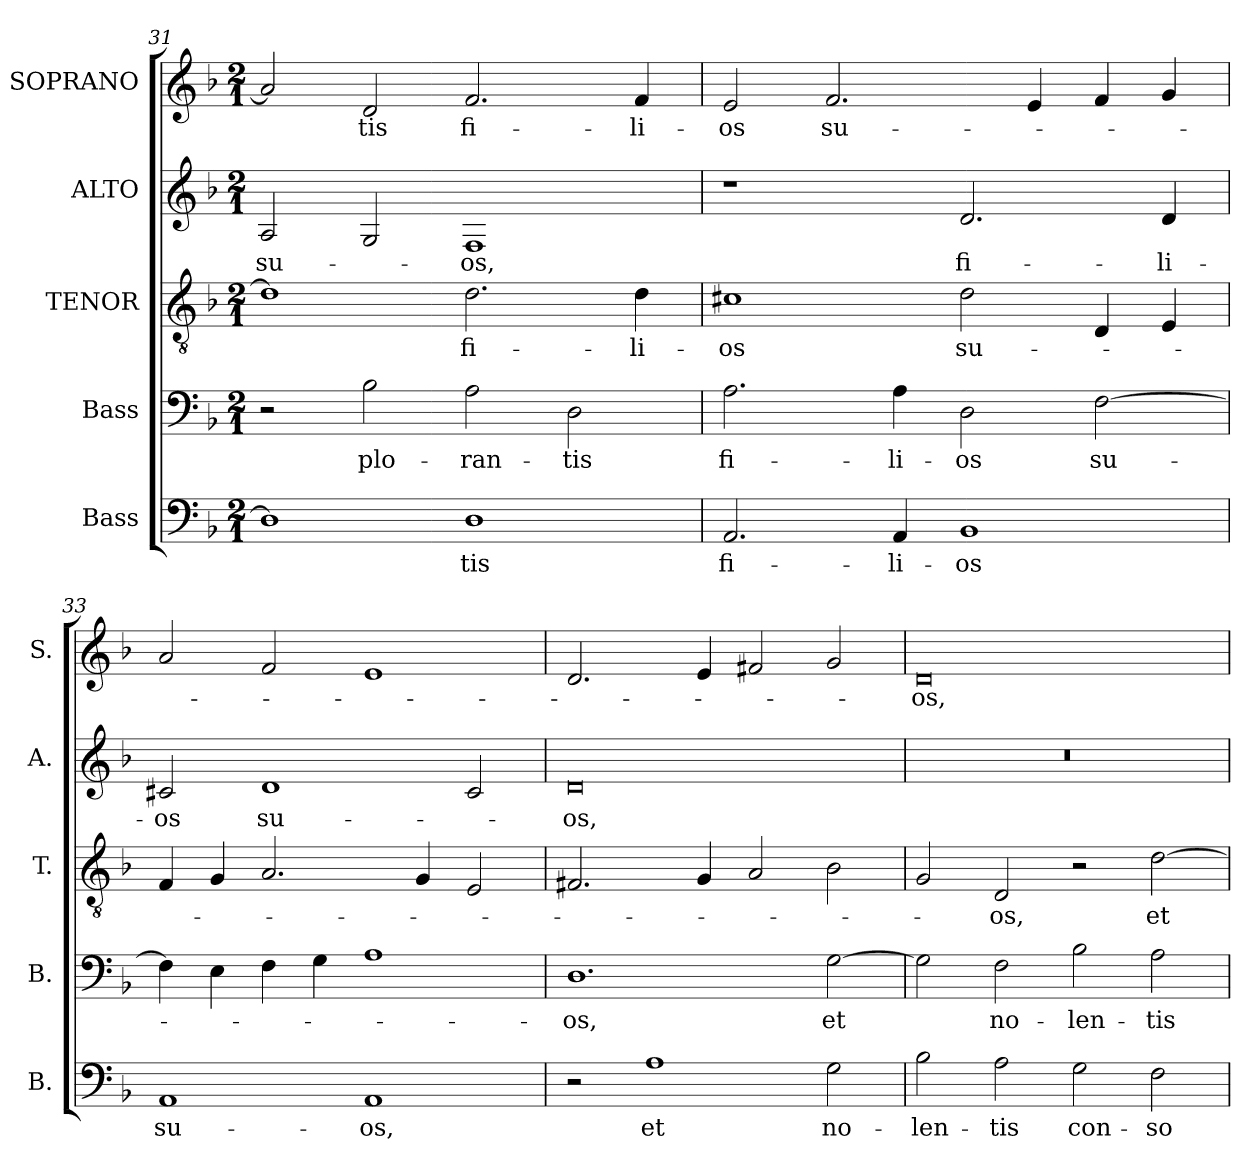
**kern	**text	**kern	**text	**kern	**text	**kern	**text	**kern	**text
*part5	*part5	*part4	*part4	*part3	*part3	*part2	*part2	*part1	*part1
*staff5	*staff5	*staff4	*staff4	*staff3	*staff3	*staff2	*staff2	*staff1	*staff1
*I"Bass	*	*I"Bass	*	*I"TENOR	*	*I"ALTO	*	*I"SOPRANO	*
*I'B.	*	*I'B.	*	*I'T.	*	*I'A.	*	*I'S.	*
*clefF4	*	*clefF4	*	*clefGv2	*	*clefG2	*	*clefG2	*
*	*	*	*	*ITrd7c12	*	*	*	*	*
*k[b-]	*	*k[b-]	*	*k[b-]	*	*k[b-]	*	*k[b-]	*
*F:	*	*F:	*	*F:	*	*F:	*	*F:	*
*M2/1	*	*M2/1	*	*M2/1	*	*M2/1	*	*M2/1	*
=31	=31	=31	=31	=31	=31	=31	=31	=31	=31
!	!	!	!	!	!	!	!LO:LY:b:color=#000000	!	!
1Di]	.	2r	.	1Di]	.	2Ai/	su-	2ai/]	.
!	!	!	!LO:LY:b:color=#000000	!	!	!	!	!	!
!	!	!	!	!	!	!	!	!	!LO:LY:b:color=#000000
.	.	2B-i\	plo-	.	.	2Gi/	.	2di/	-tis
!	!LO:LY:b:color=#000000	!	!	!	!	!	!	!	!
!	!	!	!LO:LY:b:color=#000000	!	!	!	!	!	!
!	!	!	!	!	!LO:LY:b:color=#000000	!	!	!	!
!	!	!	!	!	!	!	!LO:LY:b:color=#000000	!	!
!	!	!	!	!	!	!	!	!	!LO:LY:b:color=#000000
1Di	-tis	2Ai\	-ran-	2.Di\	fi-	1Fi	-os,	2.fi/	fi-
!	!	!	!LO:LY:b:color=#000000	!	!	!	!	!	!
.	.	2Di\	-tis	.	.	.	.	.	.
!	!	!	!	!	!LO:LY:b:color=#000000	!	!	!	!
!	!	!	!	!	!	!	!	!	!LO:LY:b:color=#000000
.	.	.	.	4Di\	-li-	.	.	4fi/	-li-
=32	=32	=32	=32	=32	=32	=32	=32	=32	=32
!	!LO:LY:b:color=#000000	!	!	!	!	!	!	!	!
!	!	!	!LO:LY:b:color=#000000	!	!	!	!	!	!
!	!	!	!	!	!LO:LY:b:color=#000000	!	!	!	!
!	!	!	!	!	!	!	!	!	!LO:LY:b:color=#000000
2.AAi/	fi-	2.Ai\	fi-	1C#Xi	-os	1r	.	2ei/	-os
!	!	!	!	!	!	!	!	!	!LO:LY:b:color=#000000
.	.	.	.	.	.	.	.	2.fi/	su-
!	!LO:LY:b:color=#000000	!	!	!	!	!	!	!	!
!	!	!	!LO:LY:b:color=#000000	!	!	!	!	!	!
4AAi/	-li-	4Ai\	-li-	.	.	.	.	.	.
!	!LO:LY:b:color=#000000	!	!	!	!	!	!	!	!
!	!	!	!LO:LY:b:color=#000000	!	!	!	!	!	!
!	!	!	!	!	!LO:LY:b:color=#000000	!	!	!	!
!	!	!	!	!	!	!	!LO:LY:b:color=#000000	!	!
1BB-i	-os	2Di\	-os	2Di\	su-	2.di/	fi-	.	.
.	.	.	.	.	.	.	.	4ei/	.
!	!	!	!LO:LY:b:color=#000000	!	!	!	!	!	!
.	.	[2Fi\	su-	4DDi/	.	.	.	4fi/	.
!	!	!	!	!	!	!	!LO:LY:b:color=#000000	!	!
.	.	.	.	4EEi/	.	4di/	-li-	4gi/	.
!!LO:LB:g=z
=33	=33	=33	=33	=33	=33	=33	=33	=33	=33
!	!LO:LY:b:color=#000000	!	!	!	!	!	!	!	!
!	!	!	!	!	!	!	!LO:LY:b:color=#000000	!	!
1AAi	su-	4Fi\]	.	4FFi/	.	2c#Xi/	-os	2ai/	.
.	.	4Ei\	.	4GGi/	.	.	.	.	.
!	!	!	!	!	!	!	!LO:LY:b:color=#000000	!	!
.	.	4Fi\	.	2.AAi/	.	1di	su-	2fi/	.
.	.	4Gi\	.	.	.	.	.	.	.
!	!LO:LY:b:color=#000000	!	!	!	!	!	!	!	!
1AAi	-os,	1Ai	.	.	.	.	.	1ei	.
.	.	.	.	4GGi/	.	.	.	.	.
.	.	.	.	2EEi/	.	2c#i/	.	.	.
=34	=34	=34	=34	=34	=34	=34	=34	=34	=34
!	!	!	!LO:LY:b:color=#000000	!	!	!	!	!	!
!	!	!	!	!	!	!	!LO:LY:b:color=#000000	!	!
2r	.	1.Di	-os,	2.FF#Xi/	.	0di	-os,	2.di/	.
!	!LO:LY:b:color=#000000	!	!	!	!	!	!	!	!
1Ai	et	.	.	.	.	.	.	.	.
.	.	.	.	4GGi/	.	.	.	4ei/	.
.	.	.	.	2AAi/	.	.	.	2f#Xi/	.
!	!LO:LY:b:color=#000000	!	!	!	!	!	!	!	!
!	!	!	!LO:LY:b:color=#000000	!	!	!	!	!	!
2Gi\	no-	[2Gi\	et	2BB-i\	.	.	.	2gi/	.
=35	=35	=35	=35	=35	=35	=35	=35	=35	=35
!	!LO:LY:b:color=#000000	!	!	!	!	!LO:N:vis=1	!	!	!
!	!	!	!	!	!	!	!	!	!LO:LY:b:color=#000000
2B-i\	-len-	2Gi\]	.	2GGi/	.	0r	.	0di	-os,
!	!LO:LY:b:color=#000000	!	!	!	!	!	!	!	!
!	!	!	!LO:LY:b:color=#000000	!	!	!	!	!	!
!	!	!	!	!	!LO:LY:b:color=#000000	!	!	!	!
2Ai\	-tis	2Fi\	no-	2DDi/	-os,	.	.	.	.
!	!LO:LY:b:color=#000000	!	!	!	!	!	!	!	!
!	!	!	!LO:LY:b:color=#000000	!	!	!	!	!	!
2Gi\	con-	2B-i\	-len-	2r	.	.	.	.	.
!	!LO:LY:b:color=#000000	!	!	!	!	!	!	!	!
!	!	!	!LO:LY:b:color=#000000	!	!	!	!	!	!
!	!	!	!	!	!LO:LY:b:color=#000000	!	!	!	!
2Fi\	-so-	2Ai\	-tis	[2Di\	et	.	.	.	.
=	=	=	=	=	=	=	=	=	=
*-	*-	*-	*-	*-	*-	*-	*-	*-	*-
